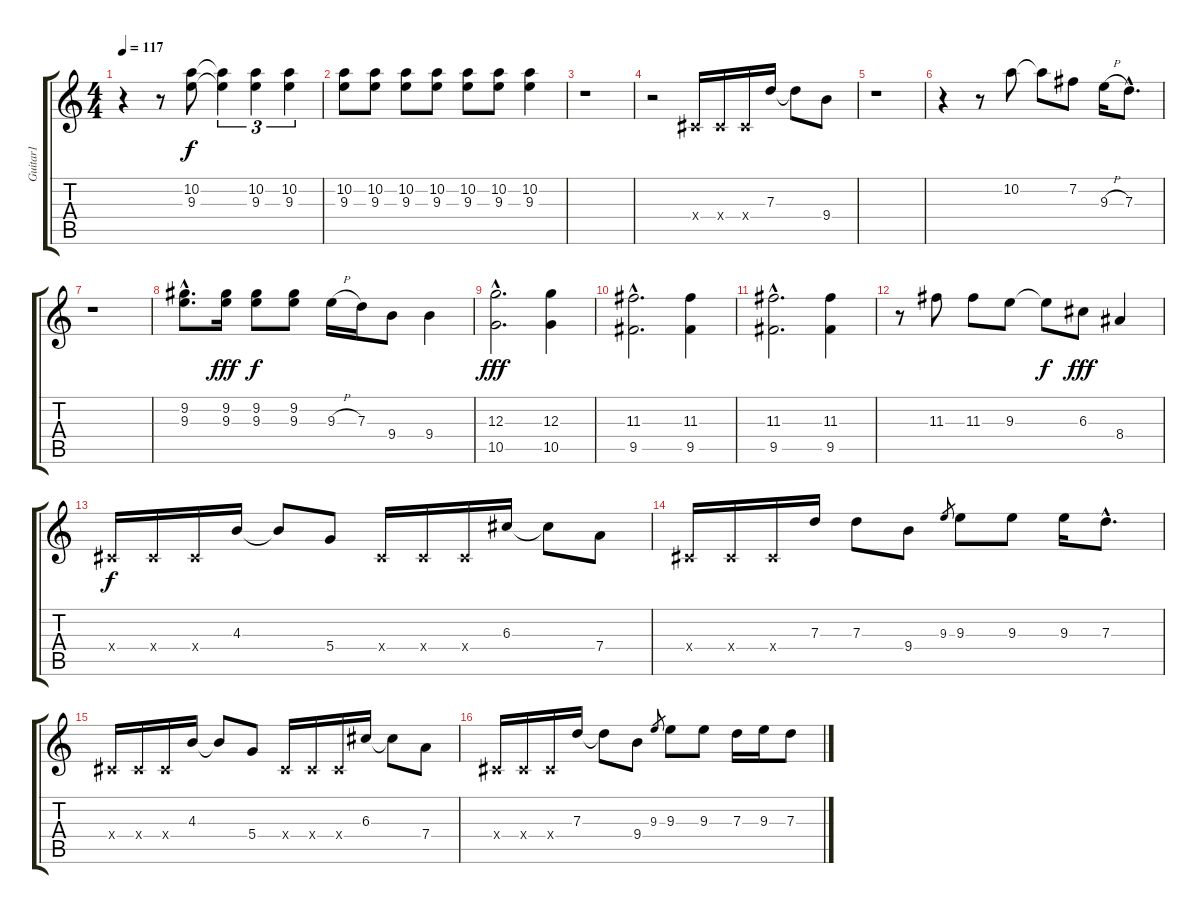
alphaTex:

\track ("Guitar1" "Guitar1") {instrument electricguitarclean}
\staff {score tabs}
\tuning (E4 B3 G3 D3 A2 E2) {hide}
\ts (4 4)
\tempo 117
\clef g2
\ks c
r.4{dy f} r.8 (10.2 9.3).8 (10.2{t} 9.3{t}).4{tu (3 2)} (10.2 9.3).4{tu (3 2)} (10.2 9.3).4{tu (3 2)} |
(10.2 9.3).8 (10.2 9.3).8 (10.2 9.3).8 (10.2 9.3).8 (10.2 9.3).8 (10.2 9.3).8 (10.2 9.3).4 |
r.1 |
r.2 -1.4{x}.16 -1.4{x}.16 -1.4{x}.16 7.3.16 7.3{t}.8 9.4.8 |
r.1 |
r.4 r.8 10.2.8 10.2{t}.8 7.2.8 9.3{h}.16 7.3{hac}.8{d} |
r.1 |
(9.2{hac} 9.3{hac}).8{d} (9.2 9.3).16{dy fff} (9.2 9.3).8{dy f} (9.2 9.3).8 9.3{h}.16 7.3.16 9.4.8 9.4.4 |
(12.3{hac} 10.5{hac}).2{d dy fff} (12.3 10.5).4 |
(11.3{hac} 9.5{hac}).2{d} (11.3 9.5).4 |
(11.3{hac} 9.5{hac}).2{d} (11.3 9.5).4 |
r.8 11.3.8 11.3.8 9.3.8 9.3{t}.8{dy f} 6.3.8{dy fff} 8.4.4 |
-1.4{x}.16{dy f} -1.4{x}.16 -1.4{x}.16 4.3.16 4.3{t}.8 5.4.8 -1.4{x}.16 -1.4{x}.16 -1.4{x}.16 6.3.16 6.3{t}.8 7.4.8 |
-1.4{x}.16 -1.4{x}.16 -1.4{x}.16 7.3.16 7.3.8 9.4.8 9.3.8{gr} 9.3.8 9.3.8 9.3.16 7.3{hac}.8{d} |
-1.4{x}.16 -1.4{x}.16 -1.4{x}.16 4.3.16 4.3{t}.8 5.4.8 -1.4{x}.16 -1.4{x}.16 -1.4{x}.16 6.3.16 6.3{t}.8 7.4.8 |
-1.4{x}.16 -1.4{x}.16 -1.4{x}.16 7.3.16 7.3{t}.8 9.4.8 9.3.8{gr} 9.3.8 9.3.8 7.3.16 9.3.16 7.3.8
